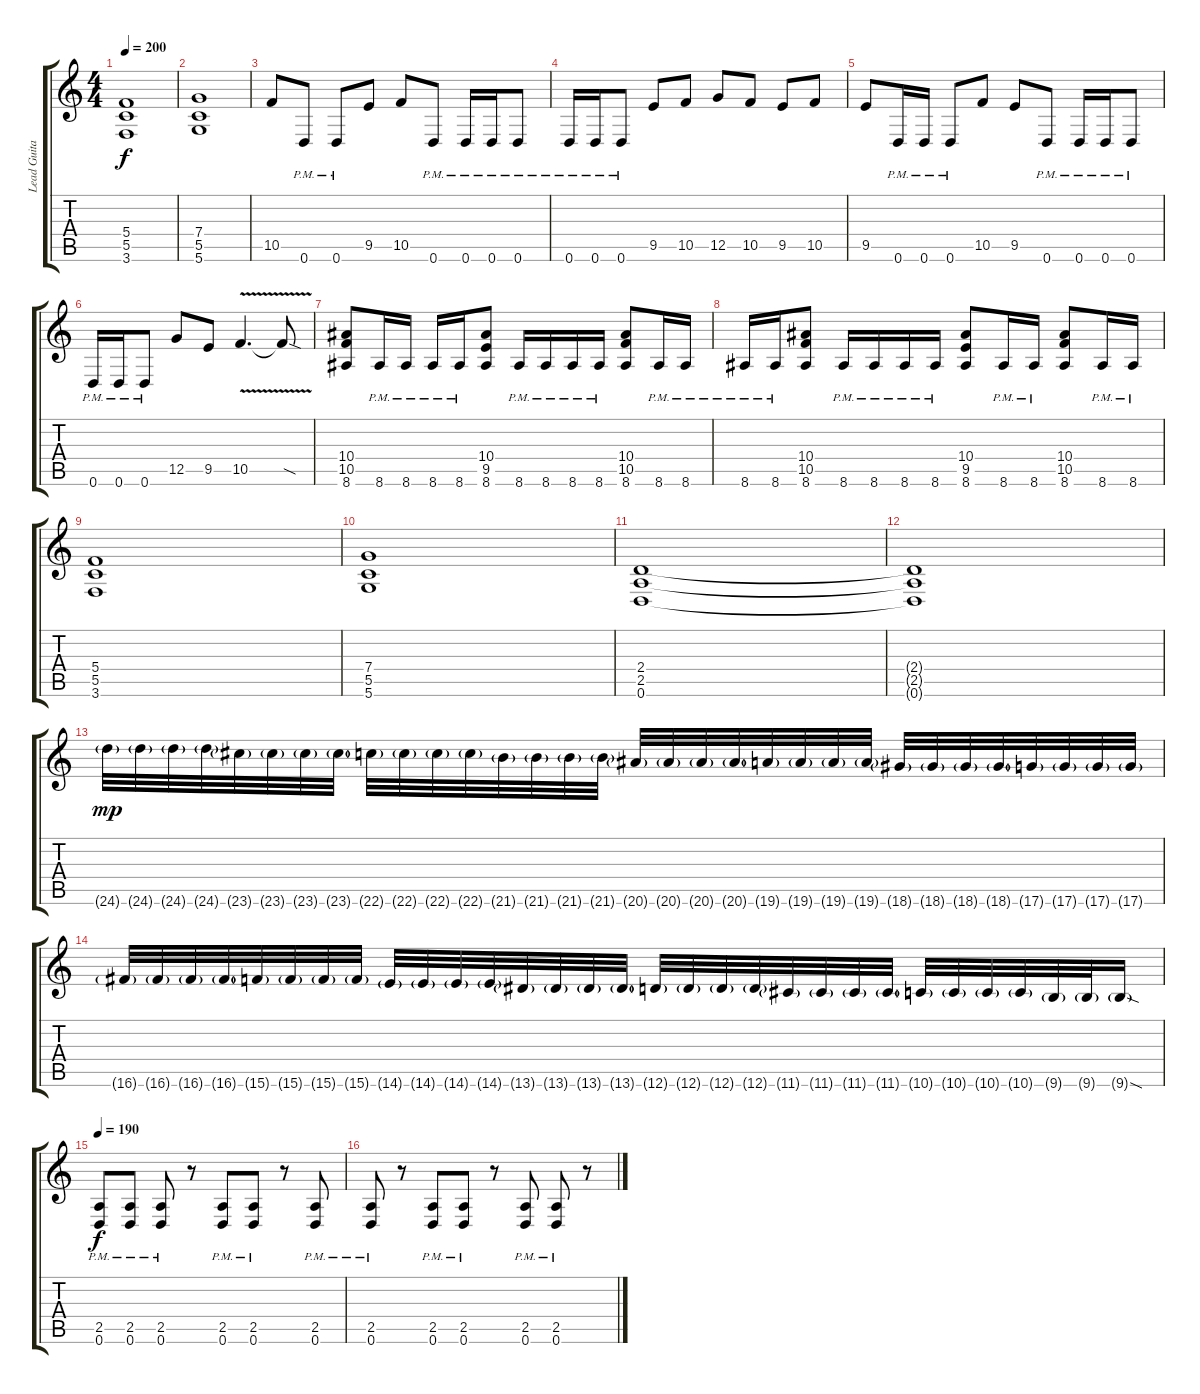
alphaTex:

\track ("Lead Guitar 2" "Lead Guita") {instrument distortionguitar}
\staff {score tabs}
\tuning (D4 A3 F3 C3 G2 D2) {hide}
\ts (4 4)
\tempo 200
\clef g2
\ks c
(5.4 5.5 3.6).1{dy f} |
(7.4 5.5 5.6).1 |
10.5.8 0.6{pm}.8 0.6{pm}.8 9.5.8 10.5.8 0.6{pm}.8 0.6{pm}.16 0.6{pm}.16 0.6{pm}.8 |
0.6{pm}.16 0.6{pm}.16 0.6{pm}.8 9.5.8 10.5.8 12.5.8 10.5.8 9.5.8 10.5.8 |
9.5.8 0.6{pm}.16 0.6{pm}.16 0.6{pm}.8 10.5.8 9.5.8 0.6{pm}.8 0.6{pm}.16 0.6{pm}.16 0.6{pm}.8 |
0.6{pm}.16 0.6{pm}.16 0.6{pm}.8 12.5.8 9.5.8 10.5{v}.4{d} 10.5{sod t}.8 |
(10.4 10.5 8.6).8 8.6{pm}.16 8.6{pm}.16 8.6{pm}.16 8.6{pm}.16 (10.4 9.5 8.6).8 8.6{pm}.16 8.6{pm}.16 8.6{pm}.16 8.6{pm}.16 (10.4 10.5 8.6).8 8.6{pm}.16 8.6{pm}.16 |
8.6{pm}.16 8.6{pm}.16 (10.4 10.5 8.6).8 8.6{pm}.16 8.6{pm}.16 8.6{pm}.16 8.6{pm}.16 (10.4 9.5 8.6).8 8.6{pm}.16 8.6{pm}.16 (10.4 10.5 8.6).8 8.6{pm}.16 8.6{pm}.16 |
(5.4 5.5 3.6).1 |
(7.4 5.5 5.6).1 |
(2.4 2.5 0.6).1 |
(2.4{t} 2.5{t} 0.6{t}).1 |
24.6{g}.32{dy mp instrument guitarharmonics} 24.6{g}.32 24.6{g}.32 24.6{g}.32 23.6{g}.32 23.6{g}.32 23.6{g}.32 23.6{g}.32 22.6{g}.32 22.6{g}.32 22.6{g}.32 22.6{g}.32 21.6{g}.32 21.6{g}.32 21.6{g}.32 21.6{g}.32 20.6{g}.32 20.6{g}.32 20.6{g}.32 20.6{g}.32 19.6{g}.32 19.6{g}.32 19.6{g}.32 19.6{g}.32 18.6{g}.32 18.6{g}.32 18.6{g}.32 18.6{g}.32 17.6{g}.32 17.6{g}.32 17.6{g}.32 17.6{g}.32 |
16.6{g}.32 16.6{g}.32 16.6{g}.32 16.6{g}.32 15.6{g}.32 15.6{g}.32 15.6{g}.32 15.6{g}.32 14.6{g}.32 14.6{g}.32 14.6{g}.32 14.6{g}.32 13.6{g}.32 13.6{g}.32 13.6{g}.32 13.6{g}.32 12.6{g}.32 12.6{g}.32 12.6{g}.32 12.6{g}.32 11.6{g}.32 11.6{g}.32 11.6{g}.32 11.6{g}.32 10.6{g}.32 10.6{g}.32 10.6{g}.32 10.6{g}.32 9.6{g}.32 9.6{g}.32 9.6{sod g}.16 |
\tempo 190
(2.5{pm} 0.6{pm}).8{dy f instrument distortionguitar} (2.5{pm} 0.6{pm}).8 (2.5{pm} 0.6{pm}).8 r.8 (2.5{pm} 0.6{pm}).8 (2.5{pm} 0.6{pm}).8 r.8 (2.5{pm} 0.6{pm}).8 |
(2.5{pm} 0.6{pm}).8 r.8 (2.5{pm} 0.6{pm}).8 (2.5{pm} 0.6{pm}).8 r.8 (2.5{pm} 0.6{pm}).8 (2.5{pm} 0.6{pm}).8 r.8
